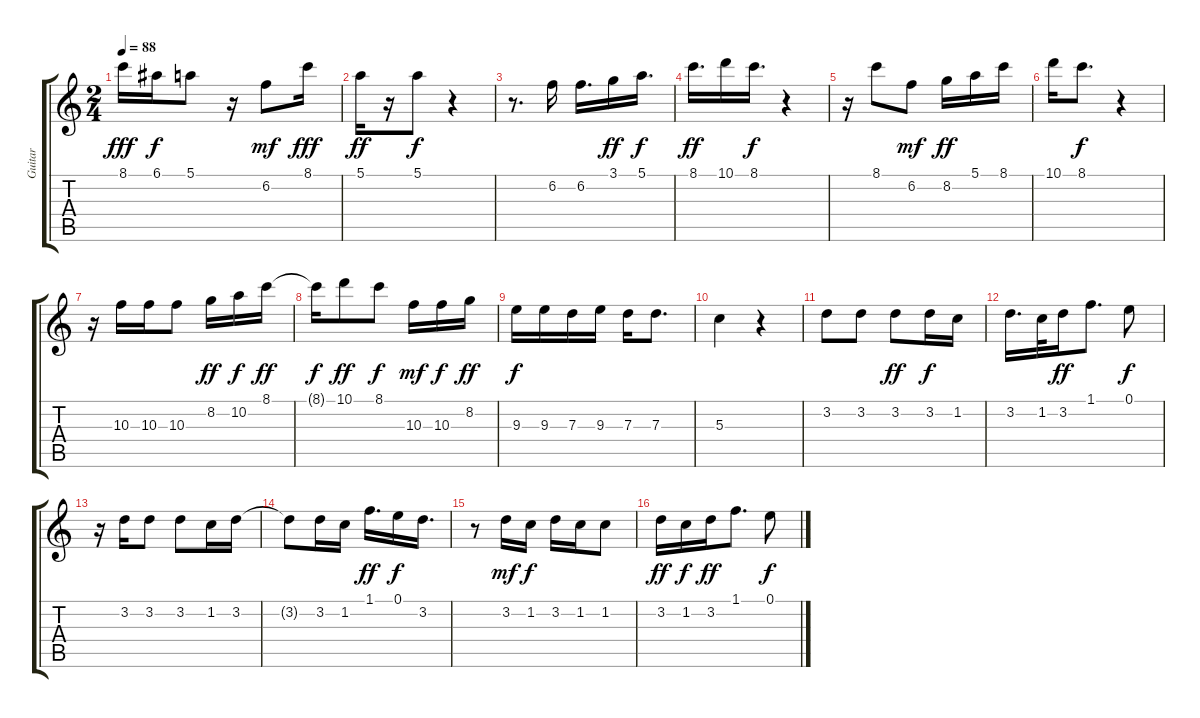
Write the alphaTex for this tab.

\track ("Guitar" "Guitar") {instrument acousticguitarnylon}
\staff {score tabs}
\tuning (E4 B3 G3 D3 A2 E2) {hide}
\ts (2 4)
\tempo 88
\clef g2
\ks c
8.1.16{dy fff} 6.1.16{dy f} 5.1.8 r.16 6.2.8{dy mf} 8.1.16{dy fff} |
5.1.16{dy ff} r.16 5.1.8{dy f} r.4 |
r.8{d} 6.2.16 6.2.16{d} 3.1.16{dy ff} 5.1.16{d dy f} |
8.1.16{d dy ff} 10.1.16 8.1.16{d dy f} r.4 |
r.16 8.1.8 6.2.8{dy mf} 8.2.16{dy ff} 5.1.16 8.1.16 |
10.1.16 8.1.8{d dy f} r.4 |
r.16 10.3.16 10.3.16 10.3.8 8.2.16{dy ff} 10.2.16{dy f} 8.1.16{dy ff} |
8.1{t}.16{dy f} 10.1.8{dy ff} 8.1.8{dy f} 10.3.16{dy mf} 10.3.16{dy f} 8.2.16{dy ff} |
9.3.16{dy f} 9.3.16 7.3.16 9.3.16 7.3.16 7.3.8{d} |
5.3.4 r.4 |
3.2.8 3.2.8 3.2.8{dy ff} 3.2.16{dy f} 1.2.16 |
3.2.16{d} 1.2.32 3.2.16{dy ff} 1.1.8{d} 0.1.8{dy f} |
r.16 3.2.16 3.2.8 3.2.8 1.2.16 3.2.16 |
3.2{t}.8 3.2.16 1.2.16 1.1.16{d dy ff} 0.1.16{dy f} 3.2.16{d} |
r.8 3.2.16{dy mf} 1.2.16{dy f} 3.2.16 1.2.16 1.2.8 |
3.2.16{dy ff} 1.2.16{dy f} 3.2.16{dy ff} 1.1.8{d} 0.1.8{dy f}
